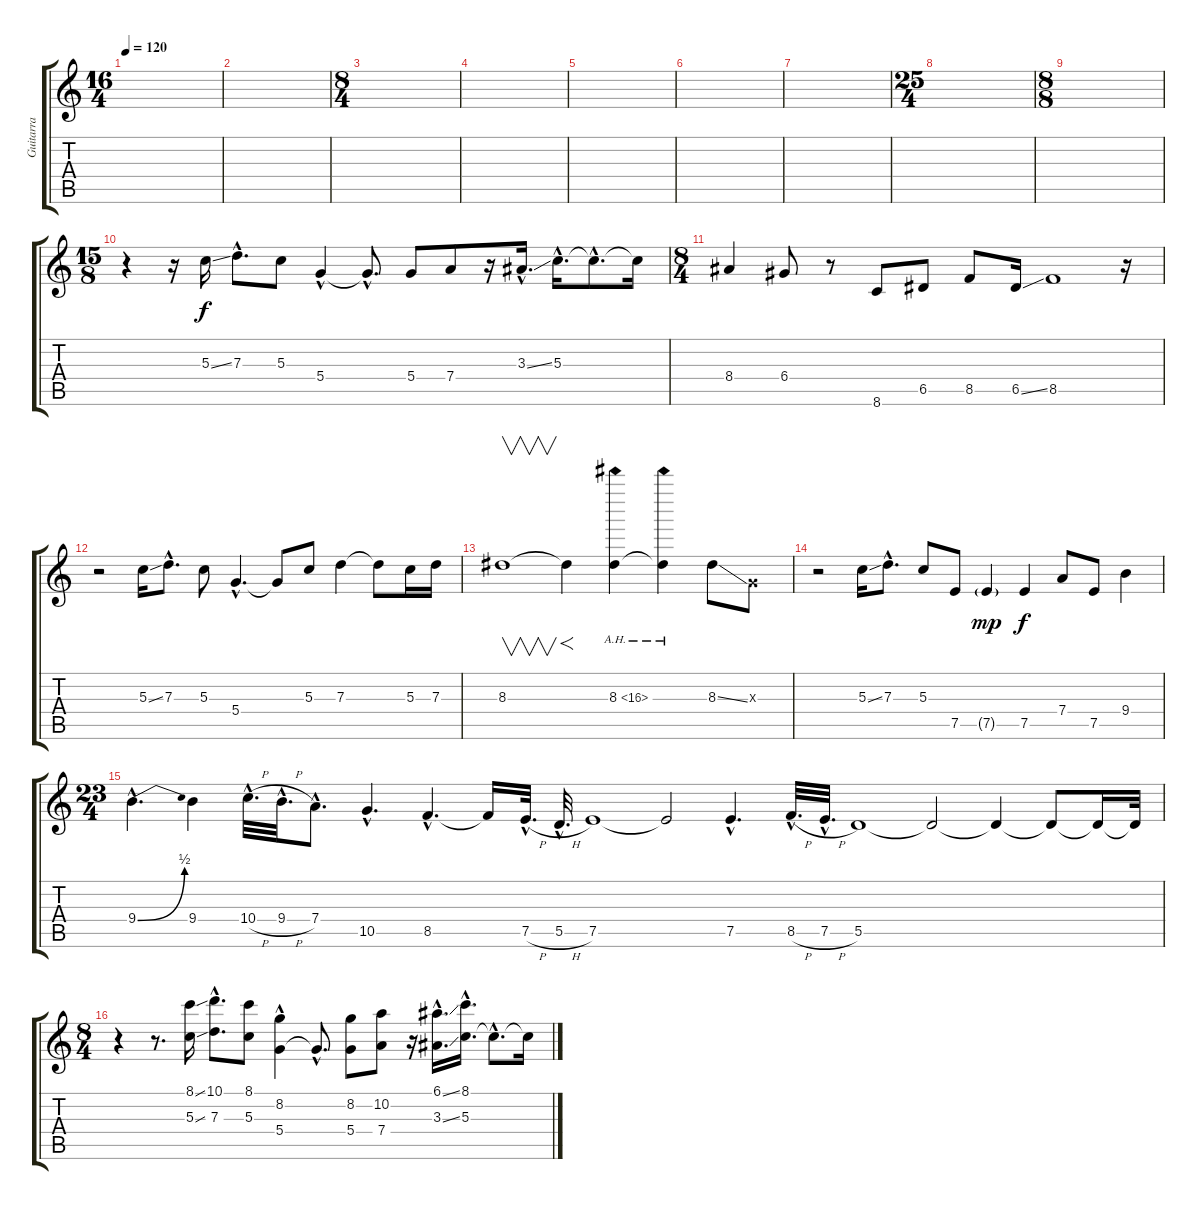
\track ("Guitarra" "Guitarra") {instrument distortionguitar}
\staff {score tabs}
\tuning (E4 B3 G3 D3 A2 E2) {hide}
\ts (16 4)
\tempo 120
\clef g2
\ks c
|
|
\ts (8 4)
|
|
|
|
|
\ts (25 4)
|
\ts (8 8)
|
\ts (15 8)
r.4 r.16 5.3{ss}.16 7.3{hac}.8{d} 5.3.8 5.4{hac}.4 5.4{hac t}.8{d} 5.4.8 7.4.8 r.16 3.3{ss hac}.16{d} 5.3{hac}.16{d} 5.3{hac t}.8{d} 5.3{t}.16 |
\ts (8 4)
8.4.4 6.4.8 r.8 8.6.8 6.5.8 8.5.8 6.5{ss}.16 8.5.1 r.16 |
r.2 5.3{ss}.16 7.3{hac}.8{d} 5.3.8 5.4{hac}.4{d} 5.4{t}.8 5.3.8 7.3.4 7.3{t}.8 5.3.16 7.3.16 |
8.3.1{v} 8.3{t}.4{f} 8.3{ah 8}.4 8.3{ah 8 t}.4 8.3{ss}.8 0.3{x}.8 |
r.2 5.3{ss}.16 7.3{hac}.8{d} 5.3.8 7.5.8 7.5{g}.4{dy mp} 7.5.4{dy f} 7.4.8 7.5.8 9.4.4 |
\ts (23 4)
9.4{be (bend 0 0 60 2) hac}.4{d} 9.4.4 10.4{h hac}.32{d} 9.4{h hac}.32{d} 7.4{hac}.8{d} 10.5{hac}.4{d} 8.5{hac}.4{d} 8.5{t}.16 7.5{h hac}.32{d} 5.5{h hac}.32{d} 7.5.1 7.5{t}.2 7.5{hac}.4{d} 8.5{h hac}.32{d} 7.5{h hac}.32{d} 5.5.1 5.5{t}.2 5.5{t}.4 5.5{t}.8 5.5{t}.16 5.5{t}.32 |
\ts (8 4)
r.4 r.8{d} (8.1{ss} 5.3{ss}).16 (10.1{hac} 7.3{hac}).8{d} (8.1 5.3).8 (8.2 5.4{hac}).4 5.4{hac t}.8{d} (8.2 5.4).8 (10.2 7.4).8 r.16 (6.1{ss hac} 3.3{ss hac}).16{d} (8.1{hac} 5.3{hac}).16{d} 5.3{hac t}.8{d} 5.3{t}.16
